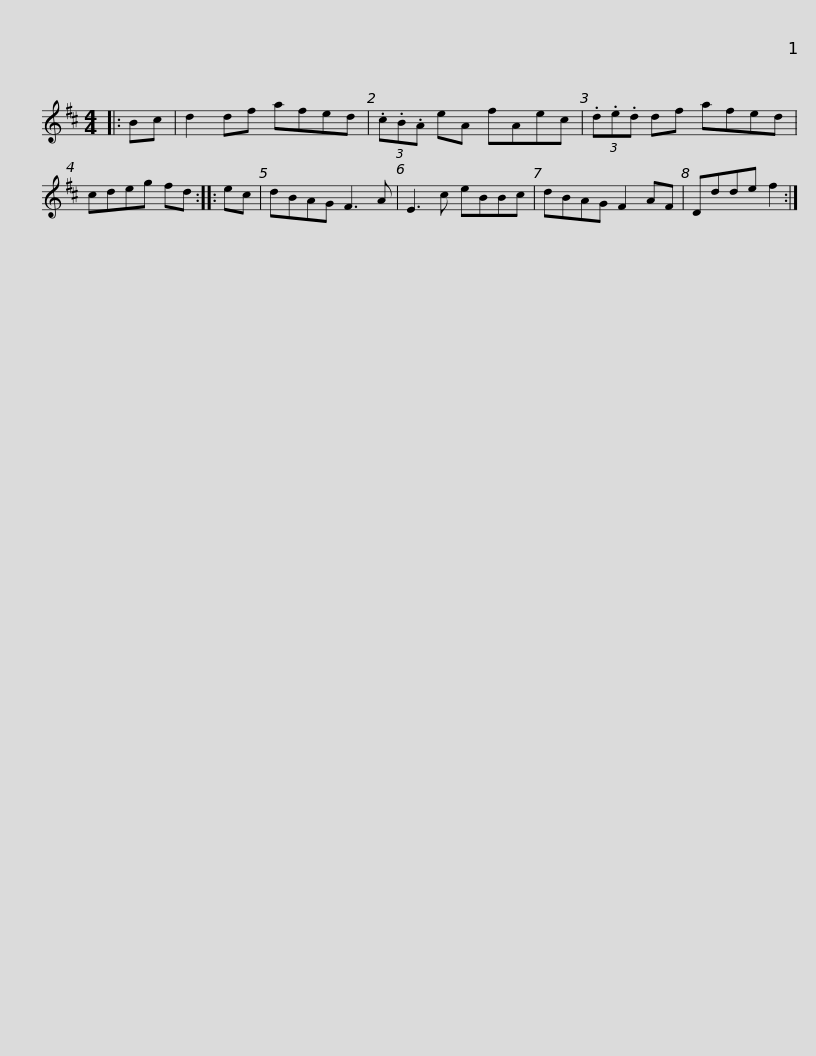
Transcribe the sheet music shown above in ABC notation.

X:1
L:1/8
M:4/4
I:linebreak $
K:D
V:1 treble
V:1
|: Bc | d2 df afed | (3.c.B.A eA fAec | (3.d.e.d df afed | cdeg fd :: %5
 ec | dBAG F3 A |$ E3 c eBBc | dBAG F2 AF | Ddde f2 :| %10
